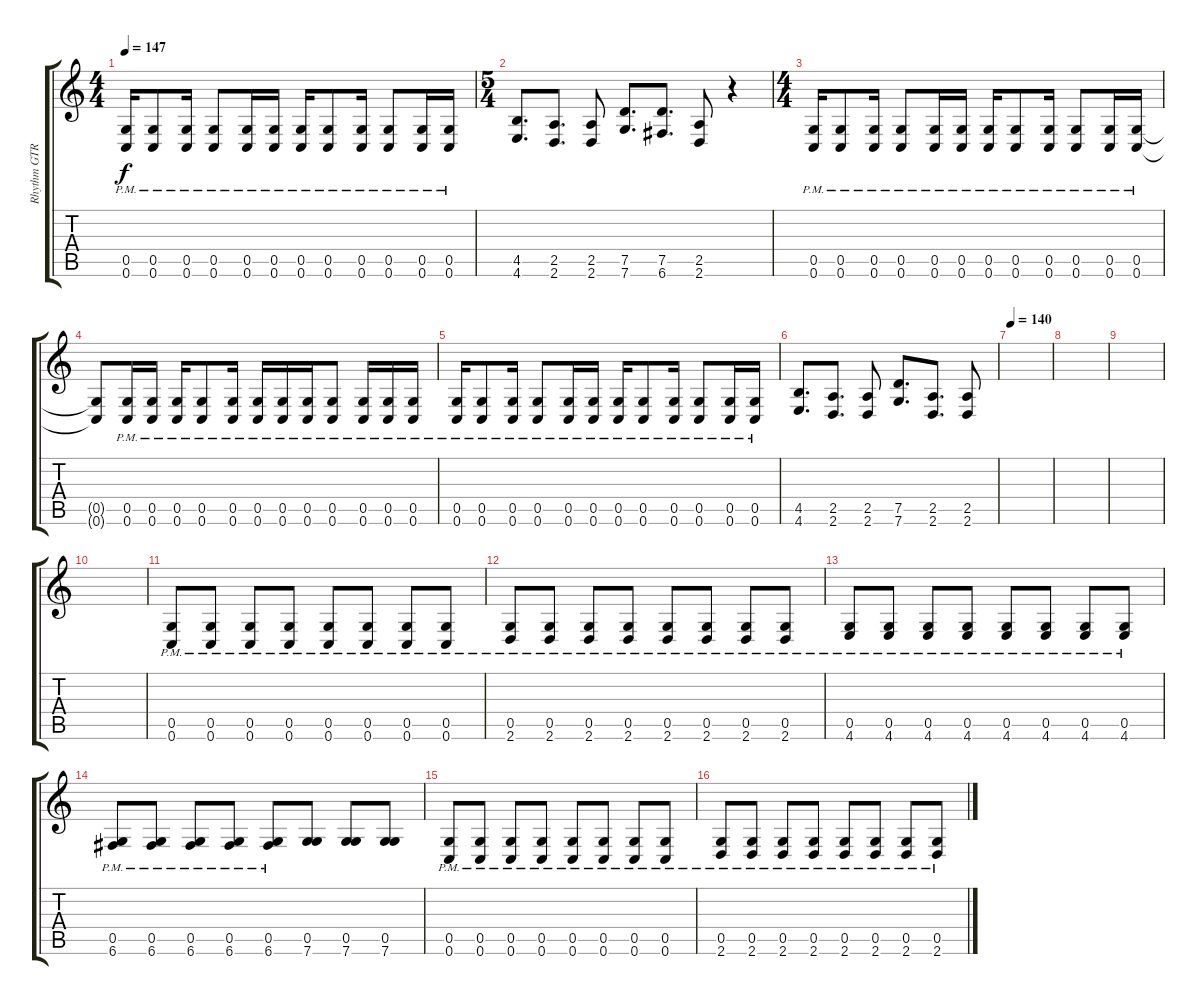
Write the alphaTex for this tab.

\track ("Rhythm GTR R" "Rhythm GTR") {instrument distortionguitar}
\staff {score tabs}
\tuning (D4 A3 F3 C3 G2 C2) {hide}
\ts (4 4)
\tempo 147
\clef g2
\ks c
(0.5{pm} 0.6{pm}).16{dy f} (0.5{pm} 0.6{pm}).8 (0.5{pm} 0.6{pm}).16 (0.5{pm} 0.6{pm}).8 (0.5{pm} 0.6{pm}).16 (0.5{pm} 0.6{pm}).16 (0.5{pm} 0.6{pm}).16 (0.5{pm} 0.6{pm}).8 (0.5{pm} 0.6{pm}).16 (0.5{pm} 0.6{pm}).8 (0.5{pm} 0.6{pm}).16 (0.5{pm} 0.6{pm}).16 |
\ts (5 4)
(4.5 4.6).8{d} (2.5 2.6).8{d} (2.5 2.6).8 (7.5 7.6).8{d} (7.5 6.6).8{d} (2.5 2.6).8 r.4 |
\ts (4 4)
(0.5{pm} 0.6{pm}).16 (0.5{pm} 0.6{pm}).8 (0.5{pm} 0.6{pm}).16 (0.5{pm} 0.6{pm}).8 (0.5{pm} 0.6{pm}).16 (0.5{pm} 0.6{pm}).16 (0.5{pm} 0.6{pm}).16 (0.5{pm} 0.6{pm}).8 (0.5{pm} 0.6{pm}).16 (0.5{pm} 0.6{pm}).8 (0.5{pm} 0.6{pm}).16 (0.5{pm} 0.6{pm}).16 |
(0.5{t} 0.6{t}).8 (0.5{pm} 0.6{pm}).16 (0.5{pm} 0.6{pm}).16 (0.5{pm} 0.6{pm}).16 (0.5{pm} 0.6{pm}).8 (0.5{pm} 0.6{pm}).16 (0.5{pm} 0.6{pm}).16 (0.5{pm} 0.6{pm}).16 (0.5{pm} 0.6{pm}).16 (0.5{pm} 0.6{pm}).8 (0.5{pm} 0.6{pm}).16 (0.5{pm} 0.6{pm}).16 (0.5{pm} 0.6{pm}).16 |
(0.5{pm} 0.6{pm}).16 (0.5{pm} 0.6{pm}).8 (0.5{pm} 0.6{pm}).16 (0.5{pm} 0.6{pm}).8 (0.5{pm} 0.6{pm}).16 (0.5{pm} 0.6{pm}).16 (0.5{pm} 0.6{pm}).16 (0.5{pm} 0.6{pm}).8 (0.5{pm} 0.6{pm}).16 (0.5{pm} 0.6{pm}).8 (0.5{pm} 0.6{pm}).16 (0.5{pm} 0.6{pm}).16 |
(4.5 4.6).8{d} (2.5 2.6).8{d} (2.5 2.6).8 (7.5 7.6).8{d} (2.5 2.6).8{d} (2.5 2.6).8 |
\tempo 140
|
|
|
|
(0.5{pm} 0.6{pm}).8 (0.5{pm} 0.6{pm}).8 (0.5{pm} 0.6{pm}).8 (0.5{pm} 0.6{pm}).8 (0.5{pm} 0.6{pm}).8 (0.5{pm} 0.6{pm}).8 (0.5{pm} 0.6{pm}).8 (0.5{pm} 0.6{pm}).8 |
(0.5{pm} 2.6{pm}).8 (0.5{pm} 2.6{pm}).8 (0.5{pm} 2.6{pm}).8 (0.5{pm} 2.6{pm}).8 (0.5{pm} 2.6{pm}).8 (0.5{pm} 2.6{pm}).8 (0.5{pm} 2.6{pm}).8 (0.5{pm} 2.6{pm}).8 |
(0.5{pm} 4.6{pm}).8 (0.5{pm} 4.6{pm}).8 (0.5{pm} 4.6{pm}).8 (0.5{pm} 4.6{pm}).8 (0.5{pm} 4.6{pm}).8 (0.5{pm} 4.6{pm}).8 (0.5{pm} 4.6{pm}).8 (0.5{pm} 4.6{pm}).8 |
(0.5{pm} 6.6{pm}).8 (0.5{pm} 6.6{pm}).8 (0.5{pm} 6.6{pm}).8 (0.5{pm} 6.6{pm}).8 (0.5{pm} 6.6{pm}).8 (0.5 7.6).8 (0.5 7.6).8 (0.5 7.6).8 |
(0.5{pm} 0.6{pm}).8 (0.5{pm} 0.6{pm}).8 (0.5{pm} 0.6{pm}).8 (0.5{pm} 0.6{pm}).8 (0.5{pm} 0.6{pm}).8 (0.5{pm} 0.6{pm}).8 (0.5{pm} 0.6{pm}).8 (0.5{pm} 0.6{pm}).8 |
(0.5{pm} 2.6{pm}).8 (0.5{pm} 2.6{pm}).8 (0.5{pm} 2.6{pm}).8 (0.5{pm} 2.6{pm}).8 (0.5{pm} 2.6{pm}).8 (0.5{pm} 2.6{pm}).8 (0.5{pm} 2.6{pm}).8 (0.5{pm} 2.6{pm}).8
